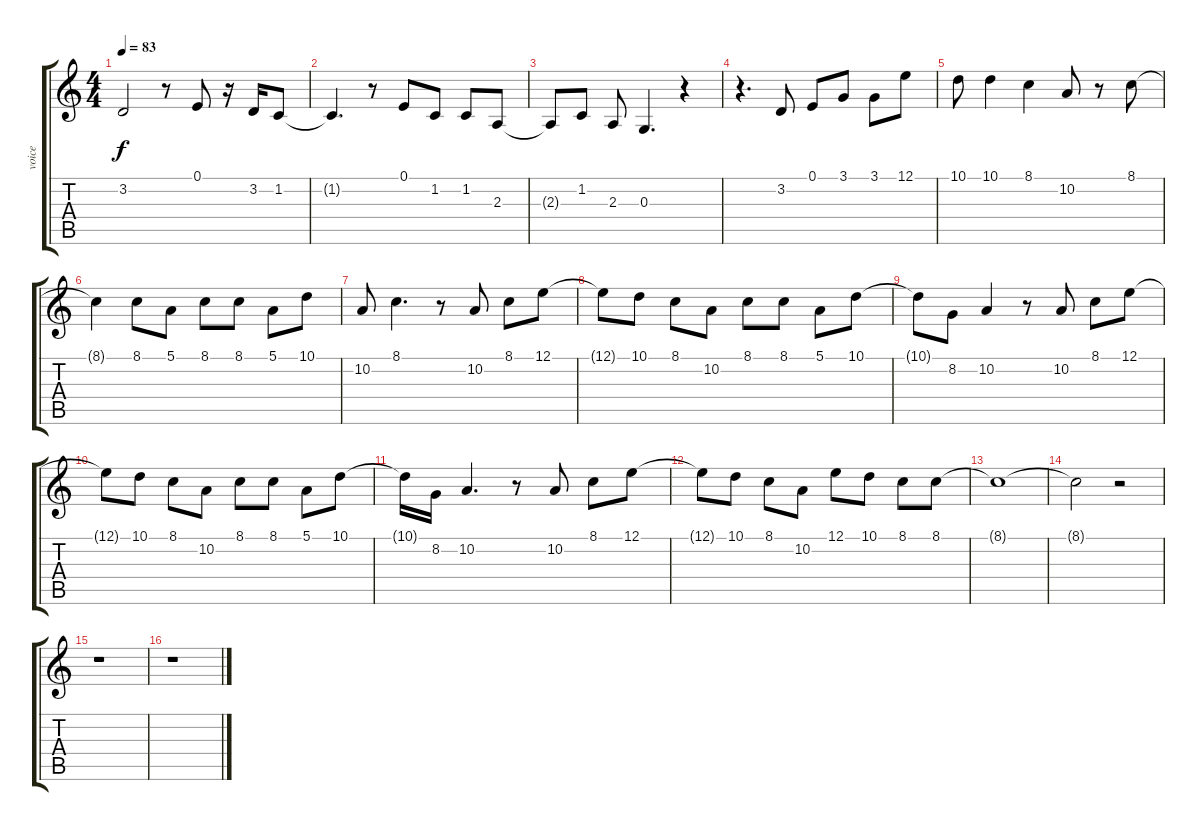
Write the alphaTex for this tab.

\track ("voice" "voice") {instrument lead2sawtooth}
\staff {score tabs}
\tuning (E4 B3 G3 D3 A2 E2) {hide}
\ts (4 4)
\tempo 83
\clef g2
\ks c
3.2{t}.2{dy f} r.8 0.1.8 r.16 3.2.16 1.2.8 |
1.2{t}.4{d} r.8 0.1.8 1.2.8 1.2.8 2.3.8 |
2.3{t}.8 1.2.8 2.3.8 0.3.4{d} r.4 |
r.4{d} 3.2.8 0.1.8 3.1.8 3.1.8 12.1.8 |
10.1.8 10.1.4 8.1.4 10.2.8 r.8 8.1.8 |
8.1{t}.4 8.1.8 5.1.8 8.1.8 8.1.8 5.1.8 10.1.8 |
10.2.8 8.1.4{d} r.8 10.2.8 8.1.8 12.1.8 |
12.1{t}.8 10.1.8 8.1.8 10.2.8 8.1.8 8.1.8 5.1.8 10.1.8 |
10.1{t}.8 8.2.8 10.2.4 r.8 10.2.8 8.1.8 12.1.8 |
12.1{t}.8 10.1.8 8.1.8 10.2.8 8.1.8 8.1.8 5.1.8 10.1.8 |
10.1{t}.16 8.2.16 10.2.4{d} r.8 10.2.8 8.1.8 12.1.8 |
12.1{t}.8 10.1.8 8.1.8 10.2.8 12.1.8 10.1.8 8.1.8 8.1.8 |
8.1{t}.1 |
8.1{t}.2 r.2 |
r.1 |
r.1
